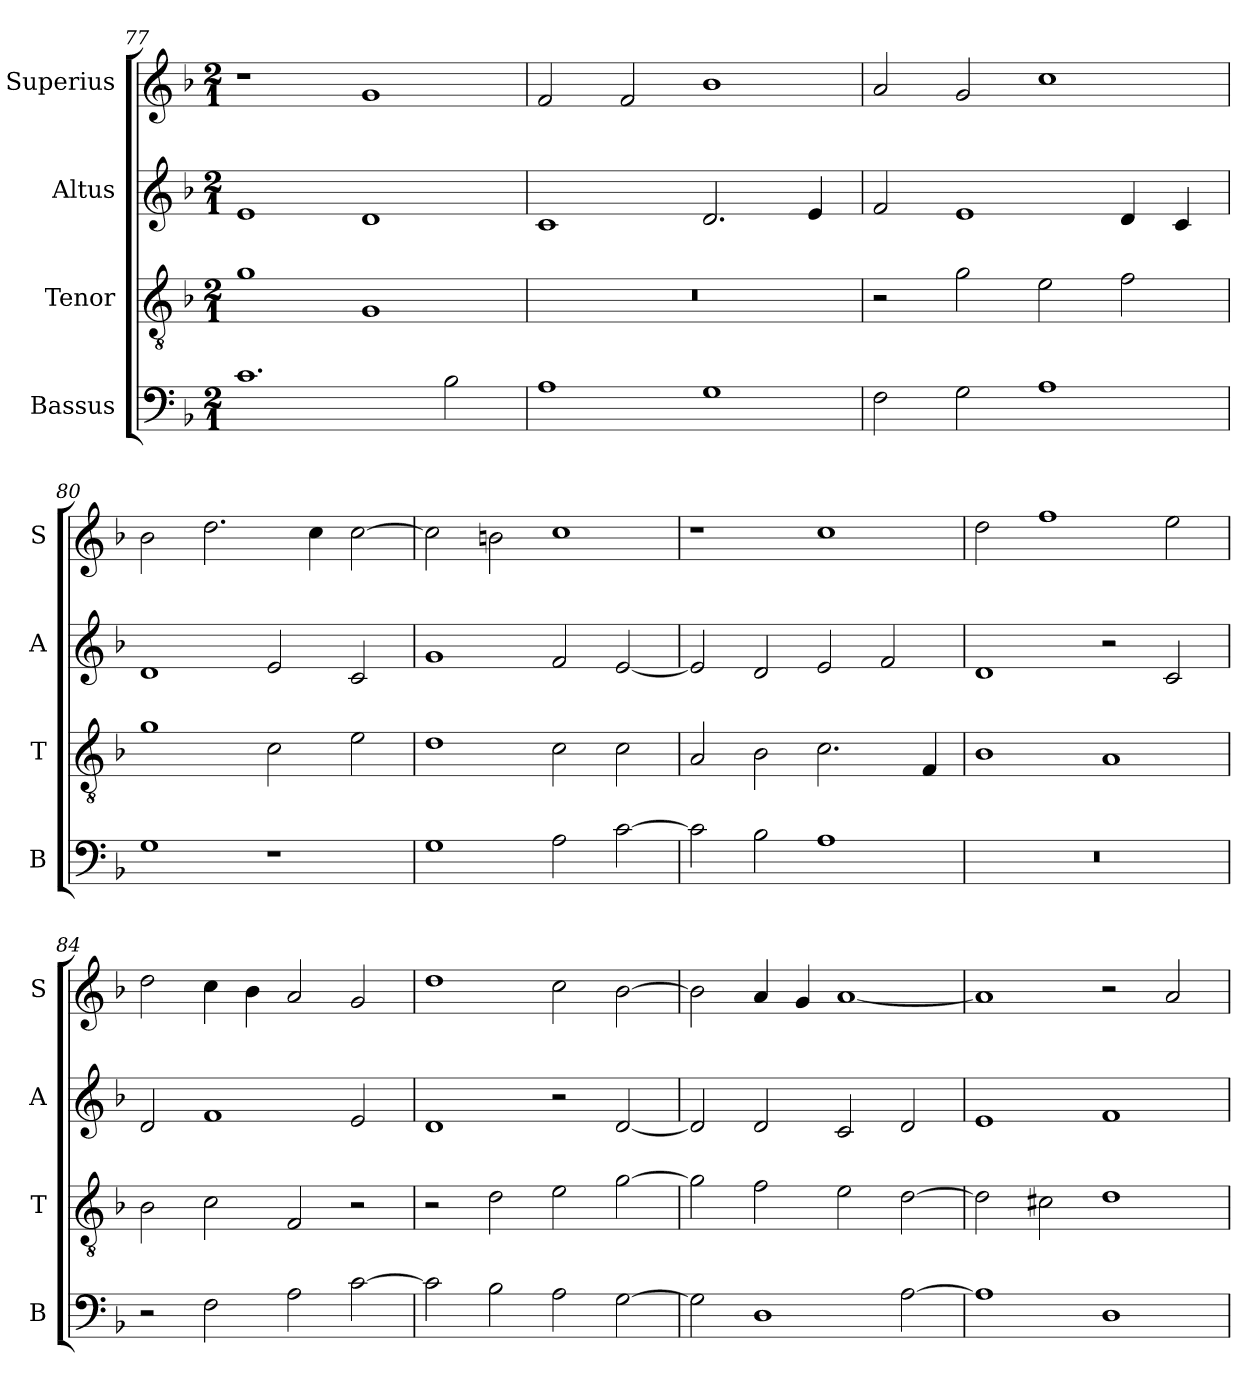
**kern	**kern	**kern	**kern
*part4	*part3	*part2	*part1
*staff4	*staff3	*staff2	*staff1
*I"Bassus	*I"Tenor	*I"Altus	*I"Superius
*I'B	*I'T	*I'A	*I'S
*clefF4	*clefGv2	*clefG2	*clefG2
*k[b-]	*k[b-]	*k[b-]	*k[b-]
*F:	*F:	*F:	*F:
*M2/1	*M2/1	*M2/1	*M2/1
=77	=77	=77	=77
1.c	1g	1e	1r
.	1G	1d	1g
2B-	.	.	.
=78	=78	=78	=78
1A	0r	1c	2f
.	.	.	2f
1G	.	2.d	1b-
.	.	4e	.
=79	=79	=79	=79
2F	2r	2f	2a
2G	2g	1e	2g
1A	2e	.	1cc
.	2f	4d	.
.	.	4c	.
=80	=80	=80	=80
1G	1g	1d	2b-
.	.	.	2.dd
1r	2c	2e	.
.	.	.	4cc
.	2e	2c	[2cc
=81	=81	=81	=81
1G	1d	1g	2cc]
.	.	.	2bn
2A	2c	2f	1cc
[2c	2c	[2e	.
=82	=82	=82	=82
2c]	2A	2e]	1r
2B-	2B-	2d	.
1A	2.c	2e	1cc
.	.	2f	.
.	4F	.	.
=83	=83	=83	=83
0r	1B-	1d	2dd
.	.	.	1ff
.	1A	2r	.
.	.	2c	2ee
=84	=84	=84	=84
2r	2B-	2d	2dd
2F	2c	1f	4cc
.	.	.	4b-
2A	2F	.	2a
[2c	2r	2e	2g
=85	=85	=85	=85
2c]	2r	1d	1dd
2B-	2d	.	.
2A	2e	2r	2cc
[2G	[2g	[2d	[2b-
=86	=86	=86	=86
2G]	2g]	2d]	2b-]
1D	2f	2d	4a
.	.	.	4g
.	2e	2c	[1a
[2A	[2d	2d	.
=87	=87	=87	=87
1A]	2d]	1e	1a]
.	2c#X	.	.
1D	1d	1f	2r
.	.	.	2a
=	=	=	=
*-	*-	*-	*-
